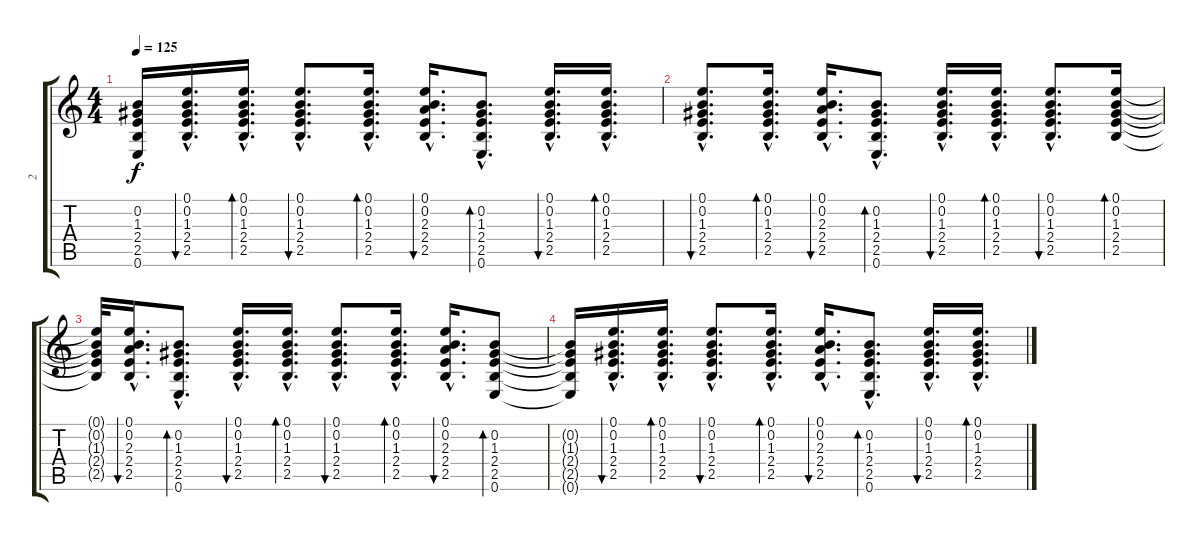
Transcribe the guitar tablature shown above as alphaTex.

\track ("2" "2") {instrument acousticguitarsteel}
\staff {score tabs}
\tuning (E4 B3 G3 D3 A2 E2) {hide}
\ts (4 4)
\tempo 125
\clef g2
\ks c
(0.2{t} 1.3{t} 2.4{t} 2.5{t} 0.6{t}).16{dy f} (0.1{hac} 0.2{hac} 1.3{hac} 2.4{hac} 2.5{hac}).16{d bu 30} (0.1{hac} 0.2{hac} 1.3{hac} 2.4{hac} 2.5{hac}).16{d bd 30} (0.1{hac} 0.2{hac} 1.3{hac} 2.4{hac} 2.5{hac}).8{d bu 30} (0.1{hac} 0.2{hac} 1.3{hac} 2.4{hac} 2.5{hac}).16{d bd 30} (0.1{hac} 0.2{hac} 2.3{hac} 2.4{hac} 2.5{hac}).16{d bu 30} (0.2{hac} 1.3{hac} 2.4{hac} 2.5{hac} 0.6{hac}).8{d bd 30} (0.1{hac} 0.2{hac} 1.3{hac} 2.4{hac} 2.5{hac}).16{d bu 30} (0.1{hac} 0.2{hac} 1.3{hac} 2.4{hac} 2.5{hac}).16{d bd 30} |
(0.1{hac} 0.2{hac} 1.3{hac} 2.4{hac} 2.5{hac}).8{d bu 30} (0.1{hac} 0.2{hac} 1.3{hac} 2.4{hac} 2.5{hac}).16{d bd 30} (0.1{hac} 0.2{hac} 2.3{hac} 2.4{hac} 2.5{hac}).16{d bu 30} (0.2{hac} 1.3{hac} 2.4{hac} 2.5{hac} 0.6{hac}).8{d bd 30} (0.1{hac} 0.2{hac} 1.3{hac} 2.4{hac} 2.5{hac}).16{d bu 30} (0.1{hac} 0.2{hac} 1.3{hac} 2.4{hac} 2.5{hac}).16{d bd 30} (0.1{hac} 0.2{hac} 1.3{hac} 2.4{hac} 2.5{hac}).8{d bu 30} (0.1 0.2 1.3 2.4 2.5).16{bd 30} |
(0.1{t} 0.2{t} 1.3{t} 2.4{t} 2.5{t}).32 (0.1{hac} 0.2{hac} 2.3{hac} 2.4{hac} 2.5{hac}).16{d bu 30} (0.2{hac} 1.3{hac} 2.4{hac} 2.5{hac} 0.6{hac}).8{d bd 30} (0.1{hac} 0.2{hac} 1.3{hac} 2.4{hac} 2.5{hac}).16{d bu 30} (0.1{hac} 0.2{hac} 1.3{hac} 2.4{hac} 2.5{hac}).16{d bd 30} (0.1{hac} 0.2{hac} 1.3{hac} 2.4{hac} 2.5{hac}).8{d bu 30} (0.1{hac} 0.2{hac} 1.3{hac} 2.4{hac} 2.5{hac}).16{d bd 30} (0.1{hac} 0.2{hac} 2.3{hac} 2.4{hac} 2.5{hac}).16{d bu 30} (0.2 1.3 2.4 2.5 0.6).8{bd 30} |
(0.2{t} 1.3{t} 2.4{t} 2.5{t} 0.6{t}).16 (0.1{hac} 0.2{hac} 1.3{hac} 2.4{hac} 2.5{hac}).16{d bu 30} (0.1{hac} 0.2{hac} 1.3{hac} 2.4{hac} 2.5{hac}).16{d bd 30} (0.1{hac} 0.2{hac} 1.3{hac} 2.4{hac} 2.5{hac}).8{d bu 30} (0.1{hac} 0.2{hac} 1.3{hac} 2.4{hac} 2.5{hac}).16{d bd 30} (0.1{hac} 0.2{hac} 2.3{hac} 2.4{hac} 2.5{hac}).16{d bu 30} (0.2{hac} 1.3{hac} 2.4{hac} 2.5{hac} 0.6{hac}).8{d bd 30} (0.1{hac} 0.2{hac} 1.3{hac} 2.4{hac} 2.5{hac}).16{d bu 30} (0.1{hac} 0.2{hac} 1.3{hac} 2.4{hac} 2.5{hac}).16{d bd 30}
